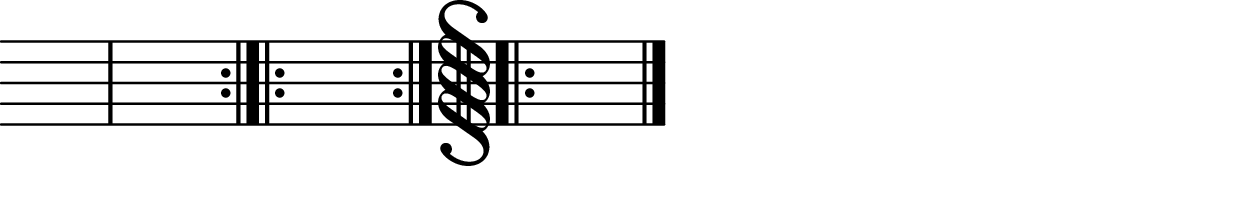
%% Generated by lilypond-book
%% Options: [exampleindent=10.16\mm,indent=0\mm,line-width=160\mm,paper-height=845.047\pt,paper-width=597.508\pt,papersize='(cons (* 597.508 pt) (* 845.047 pt))]
\include "lilypond-book-preamble.ly"


% ****************************************************************
% Start cut-&-pastable-section
% ****************************************************************

#(ly:set-option 'eps-box-padding 3.000000)



\paper {
  #(set-paper-size '(cons (* 597.508 pt) (* 845.047 pt)))
  indent = 0\mm
  line-width = 160\mm
  % offset the left padding, also add 1mm as lilypond creates cropped
  % images with a little space on the right
  line-width = #(- line-width (* mm  3.000000) (* mm 1))
}

\layout {
  
}




% ****************************************************************
% ly snippet:
% ****************************************************************
\sourcefilename "/lilypond-2.26.0/input/regression/magnifyStaff-bar-lines.ly"
\sourcefileline 0
\version "2.19.22"

\header {
  texidoc = "Bar line thickness and spacing should be scaled along
with notation size when using the @code{\magnifyStaff} command."
}

\paper {
  score-system-spacing = #'((padding . 4))
}

example =
#(define-music-function (mag) (positive?)
   #{
     \new Staff \with {
       \magnifyStaff #mag
       instrumentName = \markup {
         \fontsize #(+ 3 (- (magnification->font-size mag)))
         #(format #f "~,2f" mag)
       }
     } {
       \omit Staff.Clef
       \omit Staff.TimeSignature
       s4 \bar "|"
       s4 \bar ":|.|:"
       s4 \bar ":|.S.|:"
       s4 \bar "|."
     }
   #})

\example 0.50
\example 1.00
\example 2.00



% ****************************************************************
% end ly snippet
% ****************************************************************
